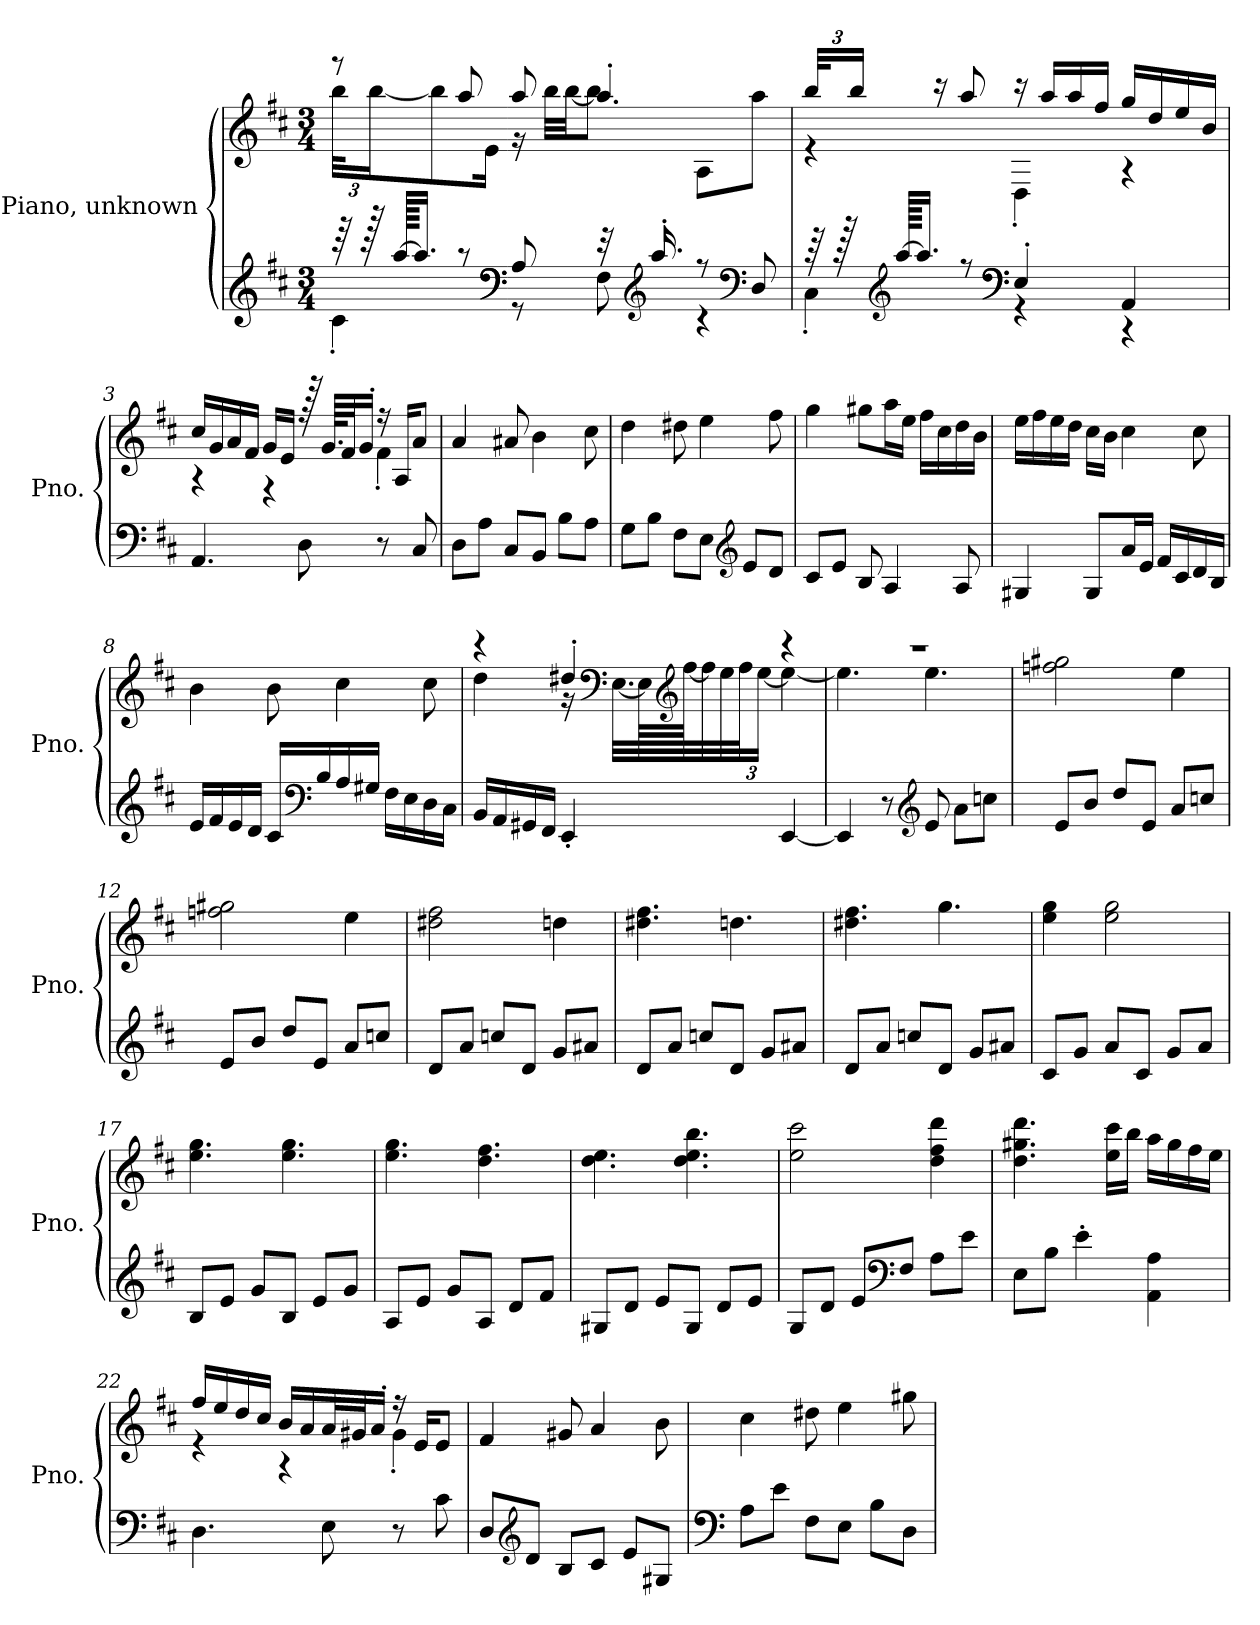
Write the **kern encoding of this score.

**kern	**kern
*part1	*part1
*staff2	*staff1
*I"Piano, unknown	*
*I'Pno.	*
*clefG2	*clefG2
*k[f#c#]	*k[f#c#]
*M3/4	*M3/4
*MM135	*MM135
=1	=1
*^	*^
*	*	*	*Xbrackettup
64r	4c#'\	8r	48bb\KLL
128r	.	.	.
.	.	.	[24bb\J
[128aa/KKKLL	.	.	.
16.aa/JJ]	.	.	.
.	.	.	8bb\]
8r	.	8aa/	.
.	.	.	16e\Jk
*clefF4	*	*	*
8A/	8r	8aa/	16r
.	.	.	32bb\LLL
.	.	.	[32bb\JJ
32r	8F#\	4.aa'/	8bb\J]
*clefG2	*	*	*
16.aa'/	.	.	.
8r	4r	.	8A\L
*clefF4	*	*	*
8D/	.	.	8aa\J
=2	=2	=2	=2
64r	4C#'\	48bb/KLL	4r
128r	.	.	.
.	.	24bb/JJ	.
*clefG2	*	*	*
[128aa/KKKLL	.	.	.
16.aa/JJ]	.	.	.
.	.	16r	.
8r	.	8aa/	.
*clefF4	*	*	*
4E'/	4r	16r	4D'\
.	.	16aa/LL	.
.	.	16aa/	.
.	.	16ff#/JJ	.
4AA/	4r	16gg/LL	4r
.	.	16dd/	.
.	.	16ee/	.
.	.	16b/JJ	.
*v	*v	*	*
!!LO:LB:g=z	!!
=3	=3	=3
4.AA/	16cc#/LL	4r
.	16g/	.
.	16a/	.
.	16f#/JJ	.
.	16g/LL	4r
.	16e/JJ	.
8D\	128r	.
.	64.g/KLLL	.
.	32f#/J	.
.	16g'/JJ	.
8r	16r	4f#'\
.	16A/KL	.
8C#/	8a/J	.
*	*v	*v
=4	=4
8D\L	4a/
8A\J	.
8C#/L	8a#X/
8BB/J	4b\
8B\L	.
8A\J	8cc#\
=5	=5
8G\L	4dd\
8B\J	.
8F#\L	8dd#X\
8E\J	4ee\
*clefG2	*
8e/L	.
8d/J	8ff#\
=6	=6
8c#/L	4gg\
8e/J	.
8B/	8gg#X\L
4A/	16aa\L
.	16ee\JJ
.	16ff#\LL
.	16cc#\
8A/	16dd\
.	16b\JJ
!!LO:LB:g=z
=7	=7
4G#X/	16ee\LL
.	16ff#\
.	16ee\
.	16dd\JJ
8G#/L	16cc#\LL
.	16b\JJ
16a/L	4cc#\
16e/JJ	.
16f#/LL	.
16c#/	.
16d/	8cc#\
16B/JJ	.
=8	=8
16e/LL	4b\
16f#/	.
16e/	.
16d/JJ	.
16c#/LL	8b\
*clefF4	*
16B/	.
16A/	4cc#\
16G#X/JJ	.
16F#\LL	.
16E\	.
16D\	8cc#\
16C#\JJ	.
!!LO:LB:g=z
=9	=9
*	*^
16BB/LL	4r	4dd\
16AA/	.	.
16GG#X/	.	.
16FF#/JJ	.	.
4EE'/	4dd#X'/	16r
*	*clefF4	*
.	.	[32.E\LLL
.	.	128E\LL]
*	*clefG2	*
.	.	[128ff#\JJ
.	.	32ff#\]
.	.	32ee\
.	.	48ff#\J
.	.	[24ee\JJ
[4EE/	4r	4ee\_
=10	=10	=10
4EE/]	2.r	4.ee\]
8r	.	.
*clefG2	*	*
8e/	.	4.ee\
8a\L	.	.
8ccn\J	.	.
*	*v	*v
=11	=11
8e/L	2ffn\ 2gg#X\
8b/J	.
8dd/L	.
8e/J	.
8a/L	4ee\
8ccn/J	.
!!LO:LB:g=z
=12	=12
8e/L	2ffn\ 2gg#X\
8b/J	.
8dd/L	.
8e/J	.
8a/L	4ee\
8ccn/J	.
=13	=13
8d/L	2dd#X\ 2ff#\
8a/J	.
8ccn/L	.
8d/J	.
8g/L	4ddn\
8a#X/J	.
=14	=14
8d/L	4.dd#X\ 4.ff#\
8a/J	.
8ccn/L	.
8d/J	4.ddn\
8g/L	.
8a#X/J	.
=15	=15
8d/L	4.dd#X\ 4.ff#\
8a/J	.
8ccn/L	.
8d/J	4.gg\
8g/L	.
8a#X/J	.
=16	=16
8c#/L	4ee\ 4gg\
8g/J	.
8a/L	2ee\ 2gg\
8c#/J	.
8g/L	.
8a/J	.
!!LO:LB:g=z
=17	=17
8B/L	4.ee\ 4.gg\
8e/J	.
8g/L	.
8B/J	4.ee\ 4.gg\
8e/L	.
8g/J	.
=18	=18
8A/L	4.ee\ 4.gg\
8e/J	.
8g/L	.
8A/J	4.dd\ 4.ff#\
8d/L	.
8f#/J	.
=19	=19
8G#X/L	4.dd\ 4.ee\
8d/J	.
8e/L	.
8G#/J	4.dd\ 4.ee\ 4.bb\
8d/L	.
8e/J	.
=20	=20
8G/L	2ee\ 2ccc#\
8d/J	.
8e/L	.
*clefF4	*
8F#/J	.
8A\L	4dd\ 4ff#\ 4ddd\
8e\J	.
=21	=21
8E\L	4.dd\ 4.gg#X\ 4.ddd\
8B\J	.
4e'\	.
.	16ee\ 16ccc#\LL
.	16bb\JJ
4AA\ 4A\	16aa\LL
.	16gg#\
.	16ff#\
.	16ee\JJ
!!LO:PB:g=z
=22	=22
*	*^
4.D\	16ff#/LL	4r
.	16ee/	.
.	16dd/	.
.	16cc#/JJ	.
.	16b/LL	4r
.	16a/	.
8E\	32a/L	.
.	32g#X/J	.
.	16a'/JJ	.
8r	16r	4g#'\
.	16e/KL	.
8c#\	8e/J	.
*	*v	*v
=23	=23
8D/L	4f#/
*clefG2	*
8d/J	.
8B/L	8g#X/
8c#/J	4a/
8e/L	.
8G#X/J	8b\
=24	=24
*clefF4	*
8A\L	4cc#\
8e\J	.
8F#\L	8dd#X\
8E\J	4ee\
8B\L	.
8D\J	8gg#X\
=	=
*-	*-
